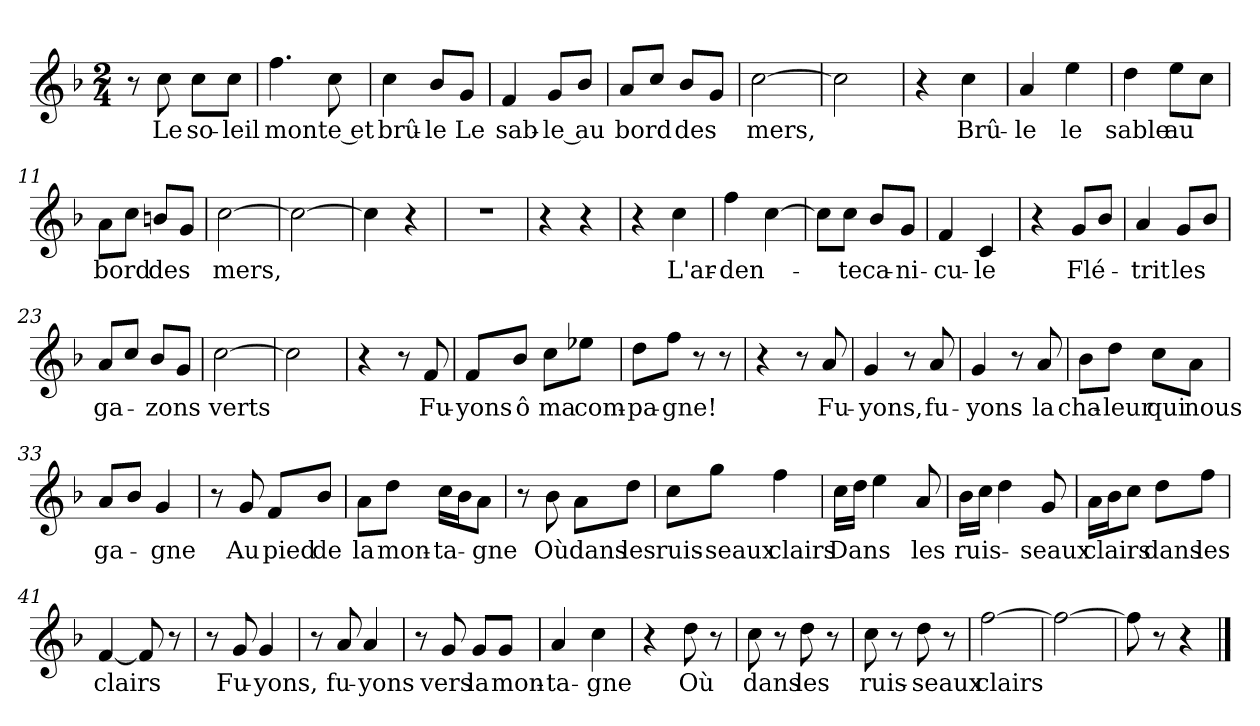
**kern	**text
*part1	*part1
*staff1	*staff1
*clefG2	*
*k[b-]	*
*M2/4	*
=1	=1
8r	.
!	!LO:LY:b
8cc\	Le
!	!LO:LY:b
8cc\L	so-
!	!LO:LY:b
8cc\J	-leil
=2	=2
!	!LO:LY:b
4.ff\	mon
!	!LO:LY:b
8cc\	-te et
=3	=3
!	!LO:LY:b
4cc\	brû-
!	!LO:LY:b
8b-/L	-le
!	!LO:LY:b
8g/J	Le
=4	=4
!	!LO:LY:b
4f/	sab-
!	!LO:LY:b
8g/L	-le au
8b-/J	.
=5	=5
!	!LO:LY:b
8a/L	bord
8cc/J	.
!	!LO:LY:b
8b-/L	des
8g/J	.
=6	=6
!	!LO:LY:b
[2cc\	mers,
=7	=7
2cc\]	.
=8	=8
4r	.
!	!LO:LY:b
4cc\	Brû-
=9	=9
!	!LO:LY:b
4a/	-le
!	!LO:LY:b
4ee\	le
=10	=10
!	!LO:LY:b
4dd\	sable
!	!LO:LY:b
8ee\L	au
8cc\J	.
=11	=11
!	!LO:LY:b
8a\L	bord
8cc\J	.
!	!LO:LY:b
8bn/L	des
8g/J	.
!!LO:LB:g=z
=12	=12
!	!LO:LY:b
[2cc\	mers,
=13	=13
2cc\_	.
=14	=14
4cc\]	.
4r	.
=15	=15
2r	.
=16	=16
4r	.
4r	.
=17	=17
4r	.
!	!LO:LY:b
4cc\	L'ar-
=18	=18
!	!LO:LY:b
4ff\	-den-
[4cc\	.
=19	=19
8cc\L]	.
!	!LO:LY:b
8cc\J	-te
!	!LO:LY:b
8b-/L	ca-
!	!LO:LY:b
8g/J	-ni-
=20	=20
!	!LO:LY:b
4f/	-cu-
!	!LO:LY:b
4c/	-le
=21	=21
4r	.
!	!LO:LY:b
8g/L	Flé-
8b-/J	.
=22	=22
!	!LO:LY:b
4a/	-trit
!	!LO:LY:b
8g/L	les
8b-/J	.
=23	=23
!	!LO:LY:b
8a/L	ga-
8cc/J	.
!	!LO:LY:b
8b-/L	-zons
8g/J	.
=24	=24
!	!LO:LY:b
[2cc\	verts
=25	=25
2cc\]	.
=26	=26
4r	.
8r	.
!	!LO:LY:b
8f/	Fu-
!!LO:LB:g=z
=27	=27
!	!LO:LY:b
8f/L	-yons
!	!LO:LY:b
8b-/J	ô
!	!LO:LY:b
8cc\L	ma
!	!LO:LY:b
8ee-X\J	com-
=28	=28
!	!LO:LY:b
8dd\L	-pa-
!	!LO:LY:b
8ff\J	-gne!
8r	.
8r	.
=29	=29
4r	.
8r	.
!	!LO:LY:b
8a/	Fu-
=30	=30
!	!LO:LY:b
4g/	-yons,
8r	.
!	!LO:LY:b
8a/	fu-
=31	=31
!	!LO:LY:b
4g/	-yons
8r	.
!	!LO:LY:b
8a/	la
=32	=32
!	!LO:LY:b
8b-\L	cha-
!	!LO:LY:b
8dd\J	-leur
!	!LO:LY:b
8cc\L	qui
!	!LO:LY:b
8a\J	nous
=33	=33
!	!LO:LY:b
8a/L	ga-
8b-/J	.
!	!LO:LY:b
4g/	-gne
=34	=34
8r	.
!	!LO:LY:b
8g/	Au
!	!LO:LY:b
8f/L	pied
!	!LO:LY:b
8b-/J	de
=35	=35
!	!LO:LY:b
8a\L	la
!	!LO:LY:b
8dd\J	mon-
!	!LO:LY:b
16cc\LL	-ta-
16b-\J	.
!	!LO:LY:b
8a\J	-gne
!!LO:LB:g=z
=36	=36
8r	.
!	!LO:LY:b
8b-\	Où
!	!LO:LY:b
8a\L	dans
!	!LO:LY:b
8dd\J	les
=37	=37
!	!LO:LY:b
8cc\L	ruis-
!	!LO:LY:b
8gg\J	-seaux
!	!LO:LY:b
4ff\	clairs
=38	=38
!	!LO:LY:b
16cc\LL	Dans
16dd\JJ	.
4ee\	.
!	!LO:LY:b
8a/	les
=39	=39
!	!LO:LY:b
16b-\LL	ruis-
16cc\JJ	.
4dd\	.
!	!LO:LY:b
8g/	-seaux
=40	=40
!	!LO:LY:b
16a\LL	clairs
16b-\J	.
8cc\J	.
!	!LO:LY:b
8dd\L	dans
!	!LO:LY:b
8ff\J	les
=41	=41
!	!LO:LY:b
[4f/	clairs
8f/]	.
8r	.
=42	=42
8r	.
!	!LO:LY:b
8g/	Fu-
!	!LO:LY:b
4g/	-yons,
=43	=43
8r	.
!	!LO:LY:b
8a/	fu-
!	!LO:LY:b
4a/	-yons
!!LO:LB:g=z
=44	=44
8r	.
!	!LO:LY:b
8g/	vers
!	!LO:LY:b
8g/L	la
!	!LO:LY:b
8g/J	mon-
=45	=45
!	!LO:LY:b
4a/	-ta-
!	!LO:LY:b
4cc\	-gne
=46	=46
4r	.
!	!LO:LY:b
8dd\	Où
8r	.
=47	=47
!	!LO:LY:b
8cc\	dans
8r	.
!	!LO:LY:b
8dd\	les
8r	.
=48	=48
!	!LO:LY:b
8cc\	ruis-
8r	.
!	!LO:LY:b
8dd\	-seaux
8r	.
=49	=49
!	!LO:LY:b
[2ff\	clairs
=50	=50
2ff\_	.
=51	=51
8ff\]	.
8r	.
4r	.
==	==
*-	*-
